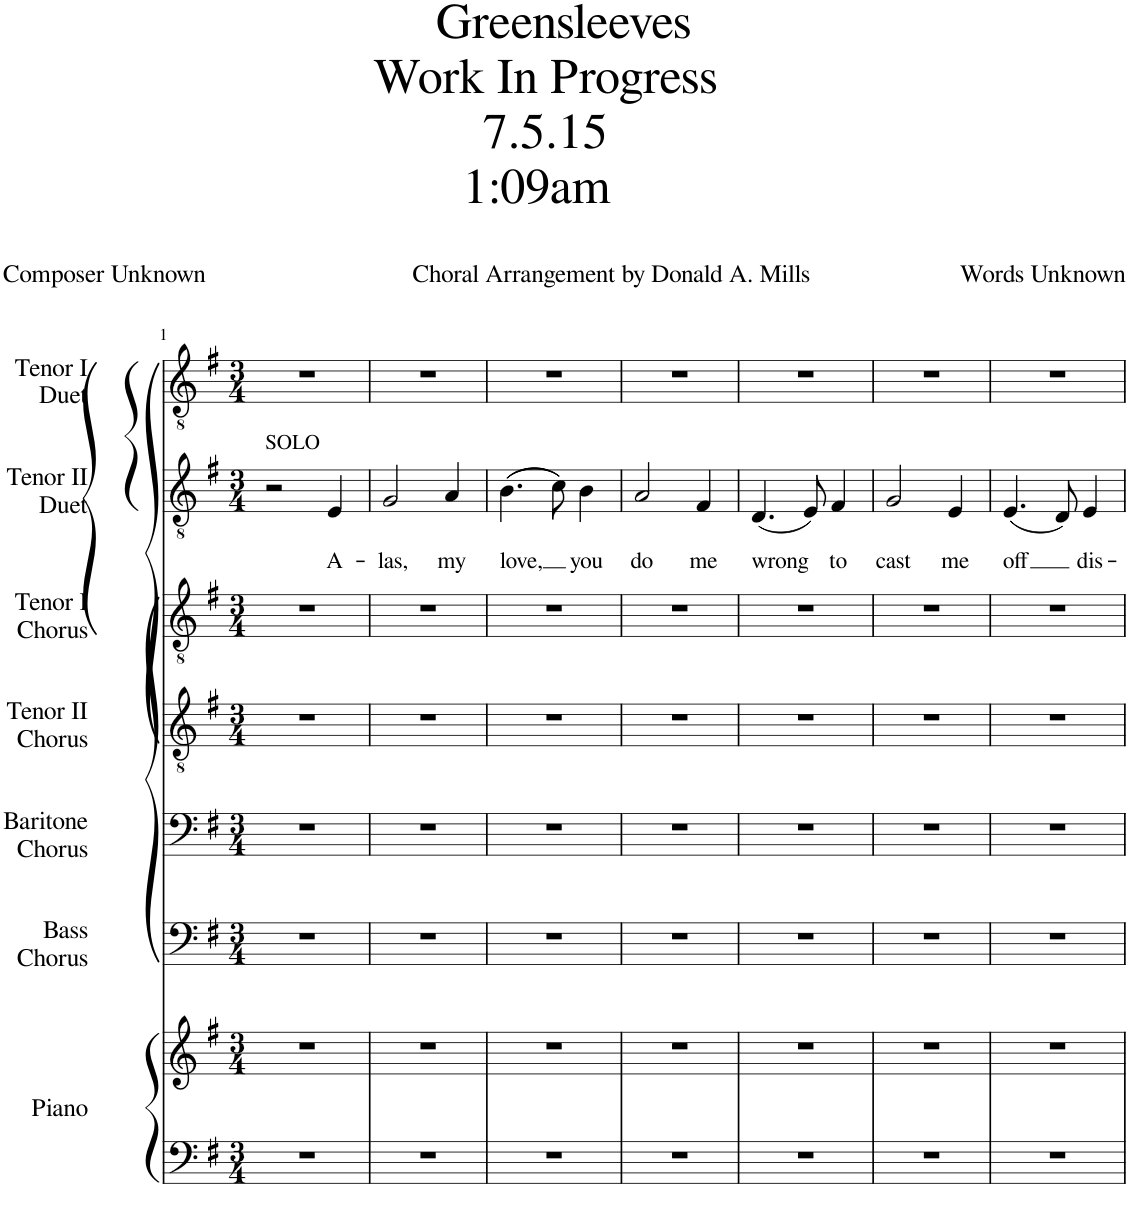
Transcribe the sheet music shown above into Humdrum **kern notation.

**kern	**kern	**kern	**kern	**kern	**kern	**kern	**text	**text	**kern
*part7	*part7	*part6	*part5	*part4	*part3	*part2	*part2	*part2	*part1
*staff8	*staff7	*staff6	*staff5	*staff4	*staff3	*staff2	*staff2	*staff2	*staff1
*I"Piano	*	*I"Bass Chorus	*I"Baritone Chorus	*I"Tenor II Chorus	*I"Tenor I Chorus	*I"Tenor II Duet	*	*	*I"Tenor I Duet
*I'Pno.	*	*I'Bass Chorus	*I'Bari Chorus	*I'T.  II Chorus	*I'T.  I Chorus	*I'T.  II Duet	*	*	*I'T.  I Duet
*clefF4	*clefG2	*clefF4	*clefF4	*clefGv2	*clefGv2	*clefGv2	*	*	*clefGv2
*k[f#]	*k[f#]	*k[f#]	*k[f#]	*k[f#]	*k[f#]	*k[f#]	*	*	*k[f#]
*M3/4	*M3/4	*M3/4	*M3/4	*M3/4	*M3/4	*M3/4	*	*	*M3/4
=1	=1	=1	=1	=1	=1	=1	=1	=1	=1
!	!	!	!	!	!	!LO:TX:a:t=SOLO	!	!	!
2.r	2.r	2.r	2.r	2.r	2.r	2r	.	.	2.r
!	!	!	!	!	!	!	!	!LO:LY:b	!
.	.	.	.	.	.	4E/	.	A-	.
=2	=2	=2	=2	=2	=2	=2	=2	=2	=2
!	!	!	!	!	!	!	!	!LO:LY:b	!
2.r	2.r	2.r	2.r	2.r	2.r	2G/	.	-las,	2.r
!	!	!	!	!	!	!	!	!LO:LY:b	!
.	.	.	.	.	.	4A/	.	my	.
=3	=3	=3	=3	=3	=3	=3	=3	=3	=3
!	!	!	!	!	!	!	!	!LO:LY:b	!
2.r	2.r	2.r	2.r	2.r	2.r	((4.B\	.	love,	2.r
.	.	.	.	.	.	8c\))	.	.	.
!	!	!	!	!	!	!	!	!LO:LY:b	!
.	.	.	.	.	.	4B\	.	you	.
=4	=4	=4	=4	=4	=4	=4	=4	=4	=4
!	!	!	!	!	!	!	!	!LO:LY:b	!
2.r	2.r	2.r	2.r	2.r	2.r	2A/	.	do	2.r
!	!	!	!	!	!	!	!	!LO:LY:b	!
.	.	.	.	.	.	4F#/	.	me	.
=5	=5	=5	=5	=5	=5	=5	=5	=5	=5
!	!	!	!	!	!	!	!	!LO:LY:b	!
2.r	2.r	2.r	2.r	2.r	2.r	(4.D/	.	wrong	2.r
.	.	.	.	.	.	8E/)	.	.	.
!	!	!	!	!	!	!	!	!LO:LY:b	!
.	.	.	.	.	.	4F#/	.	to	.
=6	=6	=6	=6	=6	=6	=6	=6	=6	=6
!	!	!	!	!	!	!	!	!LO:LY:b	!
2.r	2.r	2.r	2.r	2.r	2.r	2G/	.	cast	2.r
!	!	!	!	!	!	!	!	!LO:LY:b	!
.	.	.	.	.	.	4E/	.	me	.
=7	=7	=7	=7	=7	=7	=7	=7	=7	=7
!	!	!	!	!	!	!	!	!LO:LY:b	!
2.r	2.r	2.r	2.r	2.r	2.r	(4.E/	.	off	2.r
.	.	.	.	.	.	8D/)	.	.	.
!	!	!	!	!	!	!	!	!LO:LY:b	!
.	.	.	.	.	.	4E/	.	dis-	.
=	=	=	=	=	=	=	=	=	=
*-	*-	*-	*-	*-	*-	*-	*-	*-	*-
